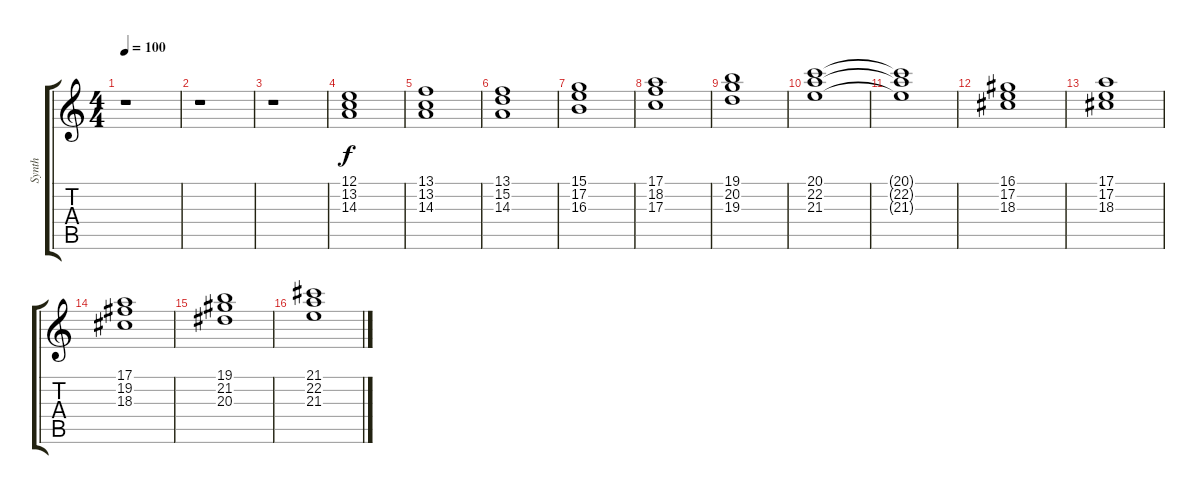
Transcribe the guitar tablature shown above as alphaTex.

\track ("Synth" "Synth") {instrument lead2sawtooth}
\staff {score tabs}
\tuning (E4 B3 G3 D3 A2 E2) {hide}
\ts (4 4)
\tempo 100
\clef g2
\ks c
r.1{dy f} |
r.1 |
r.1 |
(12.1 13.2 14.3).1 |
(13.1 13.2 14.3).1 |
(13.1 15.2 14.3).1 |
(15.1 17.2 16.3).1 |
(17.1 18.2 17.3).1 |
(19.1 20.2 19.3).1 |
(20.1 22.2 21.3).1 |
(20.1{t} 22.2{t} 21.3{t}).1 |
(16.1 17.2 18.3).1 |
(17.1 17.2 18.3).1 |
(17.1 19.2 18.3).1 |
(19.1 21.2 20.3).1 |
(21.1 22.2 21.3).1
